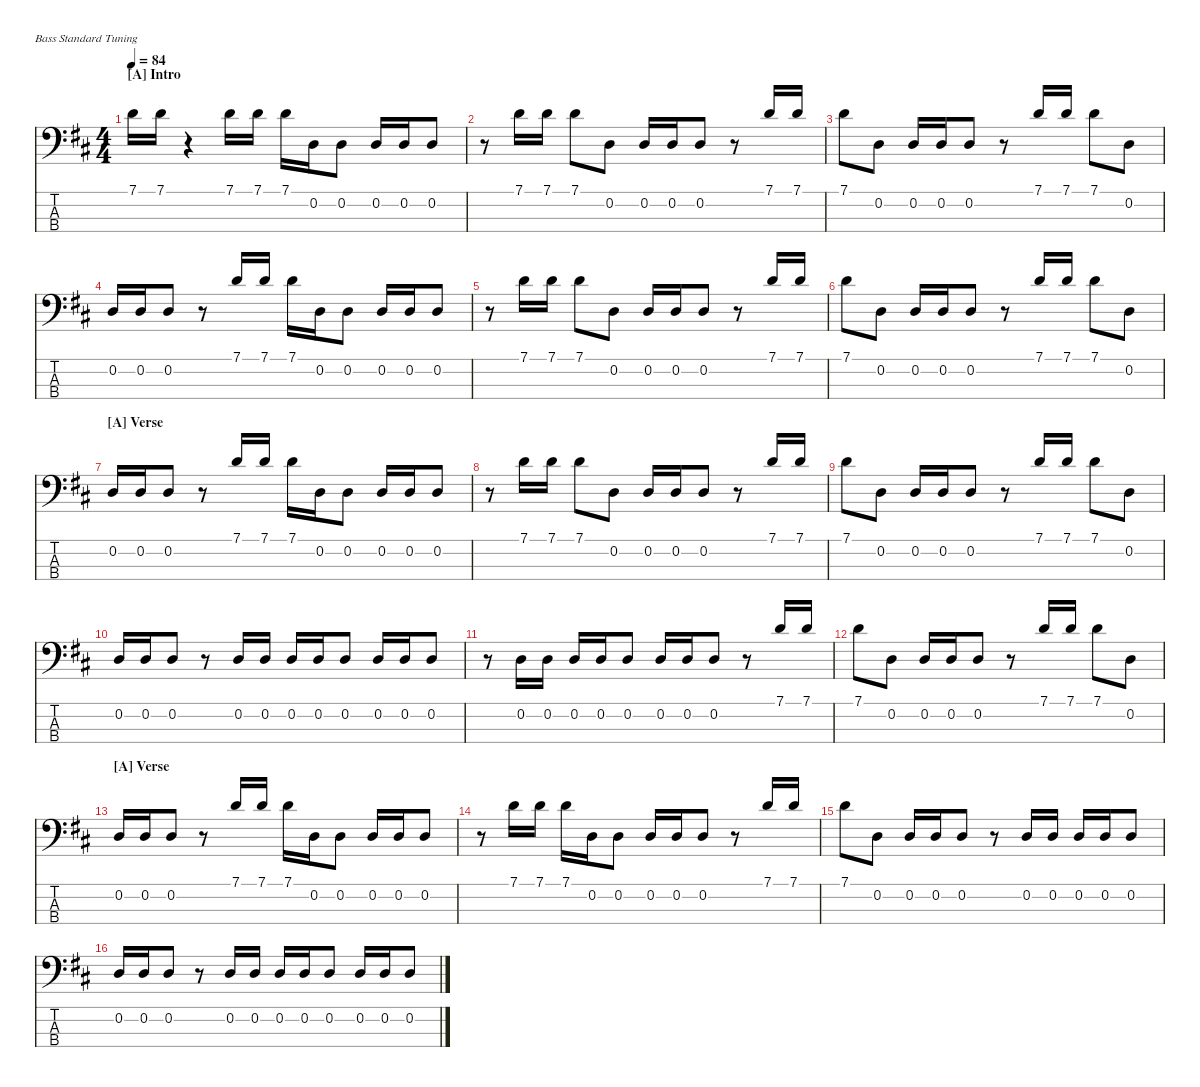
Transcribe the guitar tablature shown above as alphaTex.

\hideDynamics
\bracketExtendMode nobrackets
\singleTrackTrackNamePolicy hidden
\multiTrackTrackNamePolicy hidden
\otherSystemsTrackNameOrientation horizontal
\track ("Bass " "E-Bass") {instrument electricbassfinger}
\staff {score tabs}
\tuning (G2 D2 A1 E1)
\ts (4 4)
\beaming (8 2 2 2 2)
\section ("A" "Intro")
\tempo 84
\clef f4
\ks d
7.1{acc forcenatural}.16{dy f instrument electricbassfinger beam Down} 7.1{acc forcenatural}.16{beam Down} r.4{beam Down} 7.1{acc forcenatural}.16{beam Down} 7.1{acc forcenatural}.16{beam Down} 7.1{acc forcenatural}.16{beam Down} 0.2{acc forcenatural}.16{beam Down} 0.2{acc forcenatural}.8{beam Down} 0.2{acc forcenatural}.16{beam Up} 0.2{acc forcenatural}.16{beam Up} 0.2{acc forcenatural}.8{beam Up} |
r.8{beam Down} 7.1{acc forcenatural}.16{beam Down} 7.1{acc forcenatural}.16{beam Down} 7.1{acc forcenatural}.8{beam Down} 0.2{acc forcenatural}.8{beam Down} 0.2{acc forcenatural}.16{beam Up} 0.2{acc forcenatural}.16{beam Up} 0.2{acc forcenatural}.8{beam Up} r.8{beam Up} 7.1{acc forcenatural}.16{beam Down} 7.1{acc forcenatural}.16{beam Down} |
7.1{acc forcenatural}.8{beam Down} 0.2{acc forcenatural}.8{beam Down} 0.2{acc forcenatural}.16{beam Up} 0.2{acc forcenatural}.16{beam Up} 0.2{acc forcenatural}.8{beam Up} r.8{beam Up} 7.1{acc forcenatural}.16{beam Down} 7.1{acc forcenatural}.16{beam Down} 7.1{acc forcenatural}.8{beam Down} 0.2{acc forcenatural}.8{beam Down} |
0.2{acc forcenatural}.16{beam Up} 0.2{acc forcenatural}.16{beam Up} 0.2{acc forcenatural}.8{beam Up} r.8{beam Up} 7.1{acc forcenatural}.16{beam Down} 7.1{acc forcenatural}.16{beam Down} 7.1{acc forcenatural}.16{beam Down} 0.2{acc forcenatural}.16{beam Down} 0.2{acc forcenatural}.8{beam Down} 0.2{acc forcenatural}.16{beam Up} 0.2{acc forcenatural}.16{beam Up} 0.2{acc forcenatural}.8{beam Up} |
r.8{beam Down} 7.1{acc forcenatural}.16{beam Down} 7.1{acc forcenatural}.16{beam Down} 7.1{acc forcenatural}.8{beam Down} 0.2{acc forcenatural}.8{beam Down} 0.2{acc forcenatural}.16{beam Up} 0.2{acc forcenatural}.16{beam Up} 0.2{acc forcenatural}.8{beam Up} r.8{beam Up} 7.1{acc forcenatural}.16{beam Down} 7.1{acc forcenatural}.16{beam Down} |
7.1{acc forcenatural}.8{beam Down} 0.2{acc forcenatural}.8{beam Down} 0.2{acc forcenatural}.16{beam Up} 0.2{acc forcenatural}.16{beam Up} 0.2{acc forcenatural}.8{beam Up} r.8{beam Up} 7.1{acc forcenatural}.16{beam Down} 7.1{acc forcenatural}.16{beam Down} 7.1{acc forcenatural}.8{beam Down} 0.2{acc forcenatural}.8{beam Down} |
\section ("A" "Verse")
0.2{acc forcenatural}.16{beam Up} 0.2{acc forcenatural}.16{beam Up} 0.2{acc forcenatural}.8{beam Up} r.8{beam Up} 7.1{acc forcenatural}.16{beam Down} 7.1{acc forcenatural}.16{beam Down} 7.1{acc forcenatural}.16{beam Down} 0.2{acc forcenatural}.16{beam Down} 0.2{acc forcenatural}.8{beam Down} 0.2{acc forcenatural}.16{beam Up} 0.2{acc forcenatural}.16{beam Up} 0.2{acc forcenatural}.8{beam Up} |
r.8{beam Down} 7.1{acc forcenatural}.16{beam Down} 7.1{acc forcenatural}.16{beam Down} 7.1{acc forcenatural}.8{beam Down} 0.2{acc forcenatural}.8{beam Down} 0.2{acc forcenatural}.16{beam Up} 0.2{acc forcenatural}.16{beam Up} 0.2{acc forcenatural}.8{beam Up} r.8{beam Up} 7.1{acc forcenatural}.16{beam Down} 7.1{acc forcenatural}.16{beam Down} |
7.1{acc forcenatural}.8{beam Down} 0.2{acc forcenatural}.8{beam Down} 0.2{acc forcenatural}.16{beam Up} 0.2{acc forcenatural}.16{beam Up} 0.2{acc forcenatural}.8{beam Up} r.8{beam Up} 7.1{acc forcenatural}.16{beam Down} 7.1{acc forcenatural}.16{beam Down} 7.1{acc forcenatural}.8{beam Down} 0.2{acc forcenatural}.8{beam Down} |
0.2{acc forcenatural}.16{beam Up} 0.2{acc forcenatural}.16{beam Up} 0.2{acc forcenatural}.8{beam Up} r.8{beam Up} 0.2{acc forcenatural}.16{beam Up} 0.2{acc forcenatural}.16{beam Up} 0.2{acc forcenatural}.16{beam Up} 0.2{acc forcenatural}.16{beam Up} 0.2{acc forcenatural}.8{beam Up} 0.2{acc forcenatural}.16{beam Up} 0.2{acc forcenatural}.16{beam Up} 0.2{acc forcenatural}.8{beam Up} |
r.8{beam Down} 0.2{acc forcenatural}.16{beam Up} 0.2{acc forcenatural}.16{beam Up} 0.2{acc forcenatural}.16{beam Up} 0.2{acc forcenatural}.16{beam Up} 0.2{acc forcenatural}.8{beam Up} 0.2{acc forcenatural}.16{beam Up} 0.2{acc forcenatural}.16{beam Up} 0.2{acc forcenatural}.8{beam Up} r.8{beam Up} 7.1{acc forcenatural}.16{beam Down} 7.1{acc forcenatural}.16{beam Down} |
7.1{acc forcenatural}.8{beam Down} 0.2{acc forcenatural}.8{beam Down} 0.2{acc forcenatural}.16{beam Up} 0.2{acc forcenatural}.16{beam Up} 0.2{acc forcenatural}.8{beam Up} r.8{beam Up} 7.1{acc forcenatural}.16{beam Down} 7.1{acc forcenatural}.16{beam Down} 7.1{acc forcenatural}.8{beam Down} 0.2{acc forcenatural}.8{beam Down} |
\section ("A" "Verse")
0.2{acc forcenatural}.16{beam Up} 0.2{acc forcenatural}.16{beam Up} 0.2{acc forcenatural}.8{beam Up} r.8{beam Up} 7.1{acc forcenatural}.16{beam Down} 7.1{acc forcenatural}.16{beam Down} 7.1{acc forcenatural}.16{beam Down} 0.2{acc forcenatural}.16{beam Down} 0.2{acc forcenatural}.8{beam Down} 0.2{acc forcenatural}.16{beam Up} 0.2{acc forcenatural}.16{beam Up} 0.2{acc forcenatural}.8{beam Up} |
r.8{beam Down} 7.1{acc forcenatural}.16{beam Down} 7.1{acc forcenatural}.16{beam Down} 7.1{acc forcenatural}.16{beam Down} 0.2{acc forcenatural}.16{beam Down} 0.2{acc forcenatural}.8{beam Down} 0.2{acc forcenatural}.16{beam Up} 0.2{acc forcenatural}.16{beam Up} 0.2{acc forcenatural}.8{beam Up} r.8{beam Up} 7.1{acc forcenatural}.16{beam Down} 7.1{acc forcenatural}.16{beam Down} |
7.1{acc forcenatural}.8{beam Down} 0.2{acc forcenatural}.8{beam Down} 0.2{acc forcenatural}.16{beam Up} 0.2{acc forcenatural}.16{beam Up} 0.2{acc forcenatural}.8{beam Up} r.8{beam Up} 0.2{acc forcenatural}.16{beam Up} 0.2{acc forcenatural}.16{beam Up} 0.2{acc forcenatural}.16{beam Up} 0.2{acc forcenatural}.16{beam Up} 0.2{acc forcenatural}.8{beam Up} |
0.2{acc forcenatural}.16{beam Up} 0.2{acc forcenatural}.16{beam Up} 0.2{acc forcenatural}.8{beam Up} r.8{beam Up} 0.2{acc forcenatural}.16{beam Up} 0.2{acc forcenatural}.16{beam Up} 0.2{acc forcenatural}.16{beam Up} 0.2{acc forcenatural}.16{beam Up} 0.2{acc forcenatural}.8{beam Up} 0.2{acc forcenatural}.16{beam Up} 0.2{acc forcenatural}.16{beam Up} 0.2{acc forcenatural}.8{beam Up}
